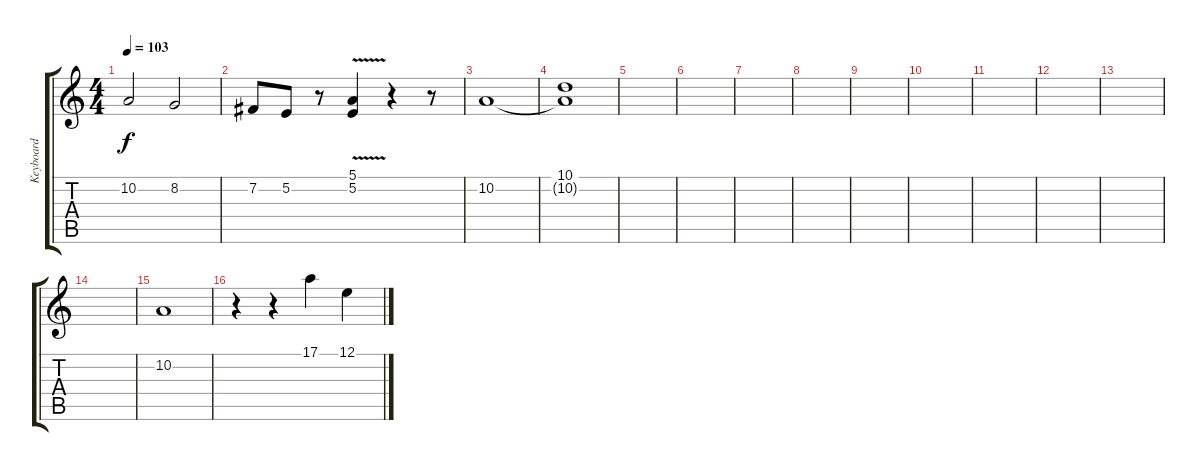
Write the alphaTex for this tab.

\track ("Keyboard" "Keyboard") {instrument lead1square}
\staff {score tabs}
\tuning (E4 B3 G3 D3 A2 E2) {hide}
\ts (4 4)
\tempo 103
\clef g2
\ks c
10.2.2{dy f instrument lead1square} 8.2.2 |
7.2.8 5.2.8 r.8 (5.1{v} 5.2).4 r.4 r.8 |
10.2.1 |
(10.1 10.2{t}).1 |
|
|
|
|
|
|
|
|
|
|
10.2.1 |
r.4 r.4 17.1.4 12.1.4
